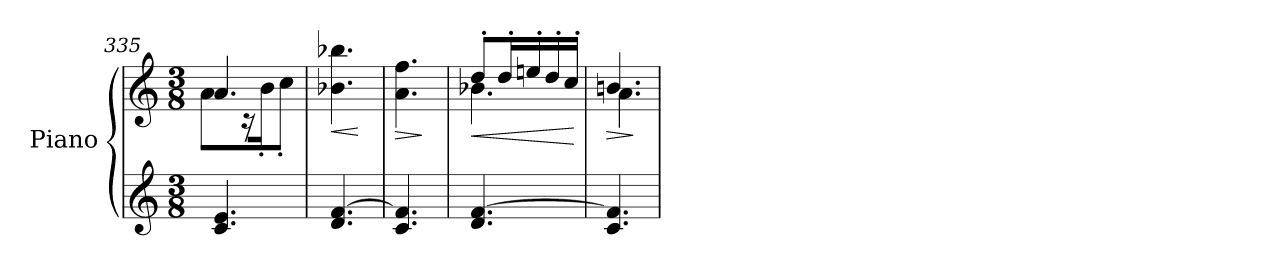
**kern	**kern	**dynam
*part1	*part1	*part1
*staff2	*staff1	*staff1/2
*I"Piano	*	*
*I'Pno.	*	*
*clefG2	*clefG2	*
*k[]	*k[]	*
*M3/8	*M3/8	*
=335	=335	=335
*	*^	*
4.c/ 4.e/	4.a/	8a\L	.
.	.	16r	.
.	.	16b'\K	.
.	.	8cc'\J	.
=336	=336	=336	=336
!	!	!	!LO:HP:b
*	*v	*v	*
4.d/ [4.f/	4.b-X\ 4.bb-X\	<
.	.	[
=337	=337	=337
!	!	!LO:HP:b
4.c/ 4.f/]	4.a\ 4.ff\	>
.	.	]
=338	=338	=338
!	!	!LO:HP:b
*	*^	*
4.d/ [4.f/	8dd'/L	4.b-X\	<
.	16dd'/L	.	.
.	16een'/	.	.
.	16dd'/	.	.
.	16cc'/JJ	.	.
*	*v	*v	*
.	.	[
=339	=339	=339
!	!	!LO:HP:b
*	*^	*
4.c/ 4.f/]	4.bn/	4.a\	>
*	*v	*v	*
.	.	]
=	=	=
*-	*-	*-
